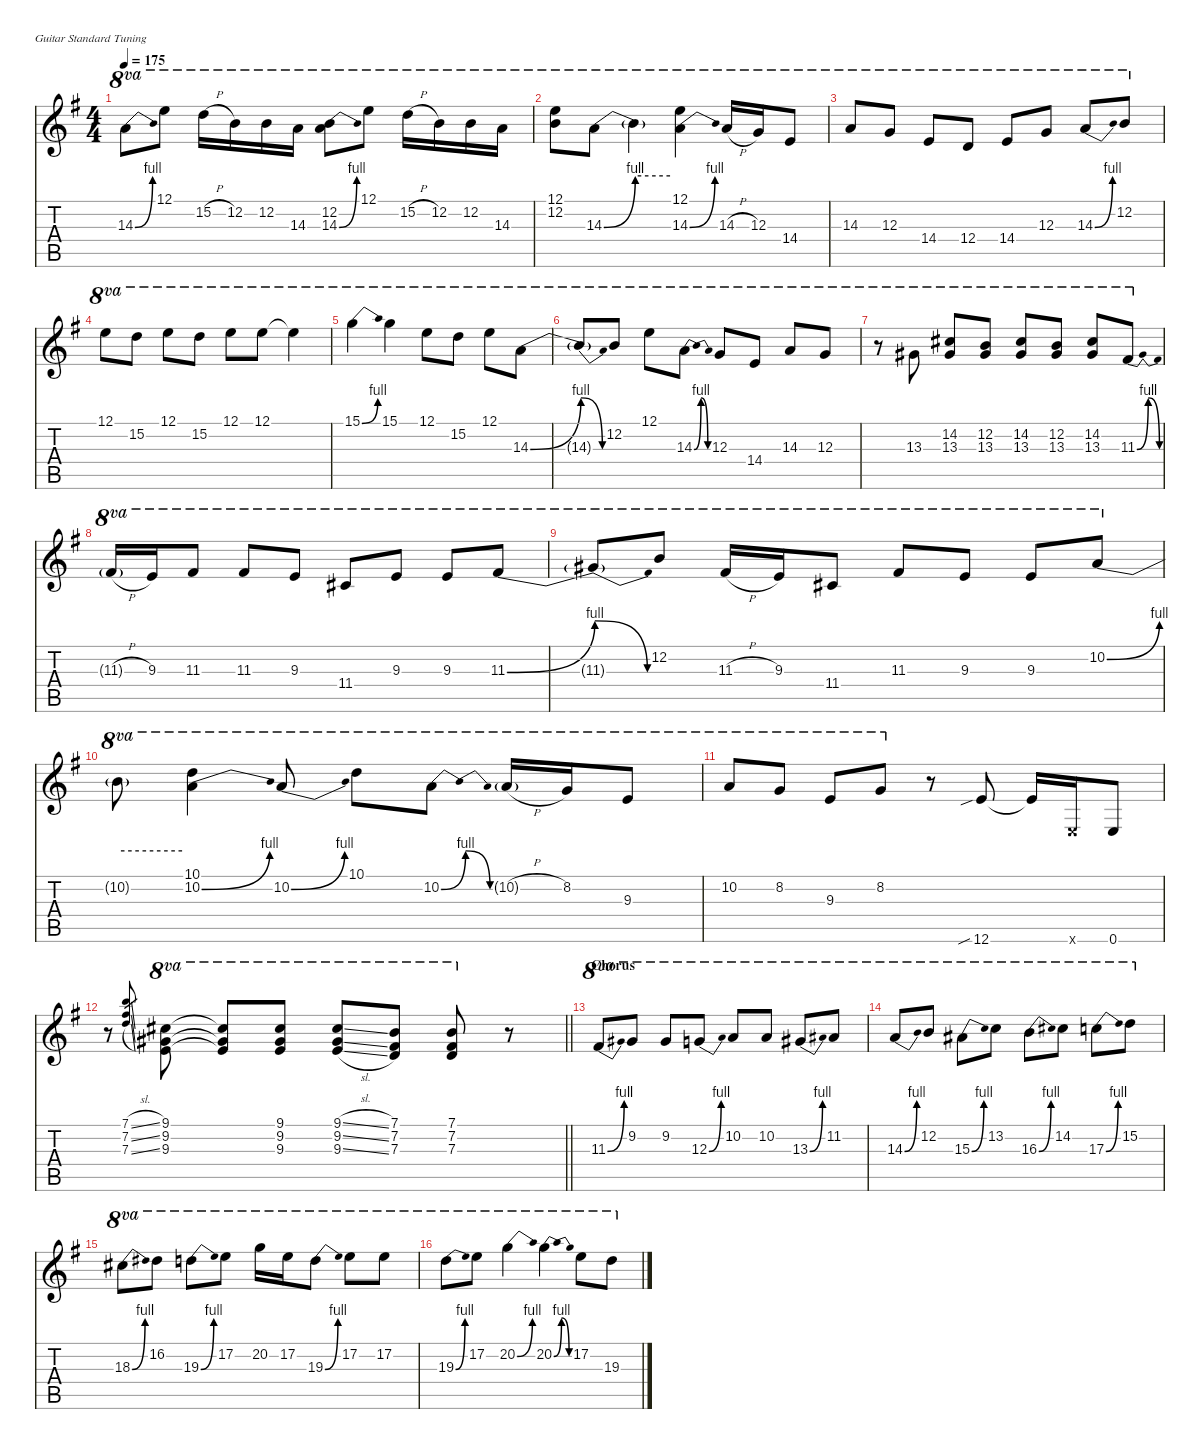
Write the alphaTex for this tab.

\hideDynamics
\bracketExtendMode nobrackets
\singleTrackTrackNamePolicy hidden
\multiTrackTrackNamePolicy hidden
\firstSystemTrackNameMode fullname
\firstSystemTrackNameOrientation horizontal
\otherSystemsTrackNameOrientation horizontal
\track ("Lead Guitar" "E-Gt") {mute instrument overdrivenguitar}
\staff {score tabs}
\tuning (E4 B3 G3 D3 A2 E2)
\ts (4 4)
\tempo 175
\clef g2
\ks g
14.3{be (bend 0 0 60 4) acc forcenatural}.8{ot 8va dy f beam Down} 12.1{acc forcenatural}.8{ot 8va beam Down} 15.2{h acc forcenatural}.16{ot 8va beam Down} 12.2{acc forcenatural}.16{ot 8va beam Down} 12.2{acc forcenatural}.16{ot 8va beam Down} 14.3{acc forcenatural}.16{ot 8va beam Down} (12.2{acc forcenatural} 14.3{be (bend 0 0 60 4) acc forcenatural}).8{ot 8va beam Down} 12.1{acc forcenatural}.8{ot 8va beam Down} 15.2{h acc forcenatural}.16{ot 8va beam Down} 12.2{acc forcenatural}.16{ot 8va beam Down} 12.2{acc forcenatural}.16{ot 8va beam Down} 14.3{acc forcenatural}.16{ot 8va beam Down} |
(12.1{acc forcenatural} 12.2{acc forcenatural}).8{ot 8va beam Down} 14.3{be (bend 0 0 60 4) acc forcenatural}.8{ot 8va beam Down} 14.3{be (hold 0 4 60 4) t}.4{ot 8va beam Down} (12.1{acc forcenatural} 14.3{be (bend 0 0 60 4) acc forcenatural}).4{ot 8va beam Down} 14.3{h acc forcenatural}.16{ot 8va beam Up} 12.3{acc forcenatural}.16{ot 8va beam Up} 14.4{acc forcenatural}.8{ot 8va beam Up} |
14.3{acc forcenatural}.8{ot 8va beam Up} 12.3{acc forcenatural}.8{ot 8va beam Up} 14.4{acc forcenatural}.8{ot 8va beam Up} 12.4{acc forcenatural}.8{ot 8va beam Up} 14.4{acc forcenatural}.8{ot 8va beam Up} 12.3{acc forcenatural}.8{ot 8va beam Up} 14.3{be (bend 0 0 60 4) acc forcenatural}.8{ot 8va beam Up} 12.2{acc forcenatural}.8{ot 8va beam Up} |
12.1{acc forcenatural}.8{ot 8va beam Down} 15.2{acc forcenatural}.8{ot 8va beam Down} 12.1{acc forcenatural}.8{ot 8va beam Down} 15.2{acc forcenatural}.8{ot 8va beam Down} 12.1{acc forcenatural}.8{ot 8va beam Down} 12.1{acc forcenatural}.8{ot 8va beam Down} 12.1{t acc forcenatural}.4{ot 8va beam Down} |
15.1{be (bend 0 0 60 4) acc forcenatural}.4{ot 8va beam Down} 15.1{acc forcenatural}.4{ot 8va beam Down} 12.1{acc forcenatural}.8{ot 8va beam Down} 15.2{acc forcenatural}.8{ot 8va beam Down} 12.1{acc forcenatural}.8{ot 8va beam Down} 14.3{be (bend 0 0 60 4) acc forcenatural}.8{ot 8va beam Down} |
14.3{be (release 0 4 60 0) t}.8{ot 8va beam Up} 12.2{acc forcenatural}.8{ot 8va beam Up} 12.1{acc forcenatural}.8{ot 8va beam Down} 14.3{be (bendrelease 0 0 30 4 30 4 60 0) acc forcenatural}.8{ot 8va beam Down} 12.3{acc forcenatural}.8{ot 8va beam Up} 14.4{acc forcenatural}.8{ot 8va beam Up} 14.3{acc forcenatural}.8{ot 8va beam Up} 12.3{acc forcenatural}.8{ot 8va beam Up} |
r.8{ot 8va beam Down} 13.3{acc #}.8{ot 8va beam Up} (14.2{acc #} 13.3{acc #}).8{ot 8va beam Up} (12.2{acc forcenatural} 13.3{acc #}).8{ot 8va beam Up} (14.2{acc #} 13.3{acc #}).8{ot 8va beam Up} (12.2{acc forcenatural} 13.3{acc #}).8{ot 8va beam Up} (14.2{acc #} 13.3{acc #}).8{ot 8va beam Up} 11.3{be (bendrelease 0 0 30 4 30 4 60 0) acc #}.8{ot 8va beam Up} |
11.3{h g acc #}.16{ot 8va dy mf beam Up} 9.3{acc forcenatural}.16{ot 8va dy f beam Up} 11.3{acc #}.8{ot 8va beam Up} 11.3{acc #}.8{ot 8va beam Up} 9.3{acc forcenatural}.8{ot 8va beam Up} 11.4{acc #}.8{ot 8va beam Up} 9.3{acc forcenatural}.8{ot 8va beam Up} 9.3{acc forcenatural}.8{ot 8va beam Up} 11.3{be (bend 0 0 60 4) acc #}.8{ot 8va beam Up} |
11.3{be (release 0 4 60 0) t}.8{ot 8va beam Up} 12.2{acc forcenatural}.8{ot 8va beam Up} 11.3{h acc #}.16{ot 8va beam Up} 9.3{acc forcenatural}.16{ot 8va beam Up} 11.4{acc #}.8{ot 8va beam Up} 11.3{acc #}.8{ot 8va beam Up} 9.3{acc forcenatural}.8{ot 8va beam Up} 9.3{acc forcenatural}.8{ot 8va beam Up} 10.2{be (bend 0 0 60 4) acc forcenatural}.8{ot 8va beam Up} |
10.2{be (hold 0 4 60 4) t}.8{ot 8va beam Down} (10.1{acc forcenatural} 10.2{be (bend 0 0 60 4) acc forcenatural}).4{ot 8va beam Down} 10.2{be (bend 0 0 60 4) acc forcenatural}.8{ot 8va beam Up} 10.1{acc forcenatural}.8{ot 8va beam Down} 10.2{be (bendrelease 0 0 30 4 30 4 60 0) acc forcenatural}.8{ot 8va beam Down} 10.2{h g acc forcenatural}.16{ot 8va dy mf beam Up} 8.2{acc forcenatural}.16{ot 8va dy f beam Up} 9.3{acc forcenatural}.8{ot 8va beam Up} |
10.2{acc forcenatural}.8{ot 8va beam Up} 8.2{acc forcenatural}.8{ot 8va beam Up} 9.3{acc forcenatural}.8{ot 8va beam Up} 8.2{acc forcenatural}.8{ot 8va beam Up} r.8{beam Up} 12.6{sib acc forcenatural}.8{beam Up} 12.6{t acc forcenatural}.16{beam Up} 0.6{x acc forcenatural}.16{beam Up} 0.6{acc forcenatural}.8{beam Up} |
\barLineRight lightlight
r.8{beam Down} (7.1{sl acc forcenatural} 7.2{sl acc #} 7.3{sl acc forcenatural}).8{gr dy mf beam Up} (9.1{acc #} 9.2{acc #} 9.3{acc forcenatural}).8{ot 8va dy f beam Up} (9.1{t acc #} 9.2{t acc #} 9.3{t acc forcenatural}).8{ot 8va beam Up} (9.1{acc #} 9.2{acc #} 9.3{acc forcenatural}).8{ot 8va beam Up} (9.1{sl acc #} 9.2{sl acc #} 9.3{sl acc forcenatural}).8{ot 8va beam Up} (7.1{acc forcenatural} 7.2{acc #} 7.3{acc forcenatural}).8{ot 8va beam Up} (7.1{acc forcenatural} 7.2{acc #} 7.3{acc forcenatural}).8{ot 8va beam Up} r.8{beam Up} |
\section ("" "Chorus ")
11.3{be (bend 0 0 60 4) acc #}.8{ot 8va beam Up} 9.2{acc #}.8{ot 8va beam Up} 9.2{acc #}.8{ot 8va beam Up} 12.3{be (bend 0 0 60 4) acc forcenatural}.8{ot 8va beam Up} 10.2{acc forcenatural}.8{ot 8va beam Up} 10.2{acc forcenatural}.8{ot 8va beam Up} 13.3{be (bend 0 0 60 4) acc #}.8{ot 8va beam Up} 11.2{acc #}.8{ot 8va beam Up} |
14.3{be (bend 0 0 60 4) acc forcenatural}.8{ot 8va beam Up} 12.2{acc forcenatural}.8{ot 8va beam Up} 15.3{be (bend 0 0 60 4) acc #}.8{ot 8va beam Down} 13.2{acc forcenatural}.8{ot 8va beam Down} 16.3{be (bend 0 0 60 4) acc forcenatural}.8{ot 8va beam Down} 14.2{acc #}.8{ot 8va beam Down} 17.3{be (bend 0 0 60 4) acc forcenatural}.8{ot 8va beam Down} 15.2{acc forcenatural}.8{ot 8va beam Down} |
18.3{be (bend 0 0 60 4) acc #}.8{ot 8va beam Down} 16.2{acc #}.8{ot 8va beam Down} 19.3{be (bend 0 0 60 4) acc forcenatural}.8{ot 8va beam Down} 17.2{acc forcenatural}.8{ot 8va beam Down} 20.2{acc forcenatural}.16{ot 8va beam Down} 17.2{acc forcenatural}.16{ot 8va beam Down} 19.3{be (bend 0 0 60 4) acc forcenatural}.8{ot 8va beam Down} 17.2{acc forcenatural}.8{ot 8va beam Down} 17.2{acc forcenatural}.8{ot 8va beam Down} |
19.3{be (bend 0 0 60 4) acc forcenatural}.8{ot 8va beam Down} 17.2{acc forcenatural}.8{ot 8va beam Down} 20.2{be (bend 0 0 60 4) acc forcenatural}.4{ot 8va beam Down} 20.2{be (bendrelease 0 0 30 4 30 4 60 0) acc forcenatural}.4{ot 8va beam Down} 17.2{acc forcenatural}.8{ot 8va beam Down} 19.3{acc forcenatural}.8{ot 8va beam Down}
